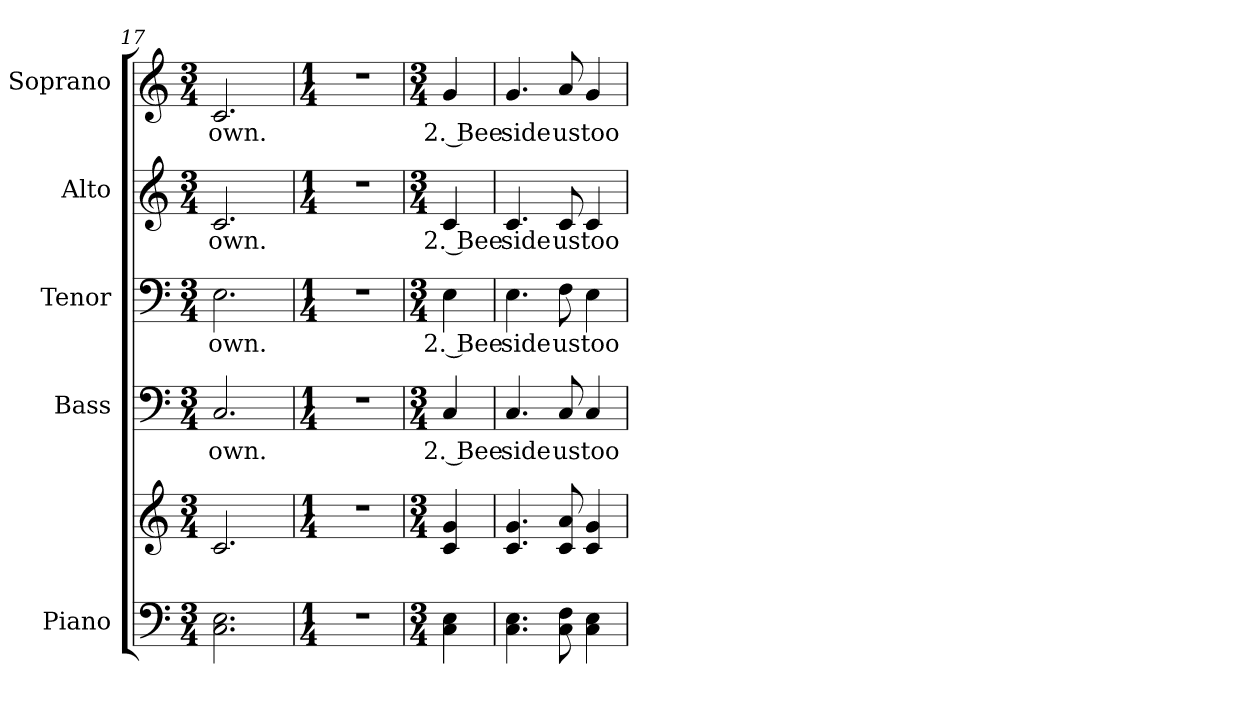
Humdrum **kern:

**kern	**kern	**kern	**text	**kern	**text	**kern	**text	**kern	**text
*part5	*part5	*part4	*part4	*part3	*part3	*part2	*part2	*part1	*part1
*staff6	*staff5	*staff4	*staff4	*staff3	*staff3	*staff2	*staff2	*staff1	*staff1
*I"Piano	*	*I"Bass	*	*I"Tenor	*	*I"Alto	*	*I"Soprano	*
*I'Pno.	*	*I'B.	*	*I'T.	*	*I'A.	*	*I'S.	*
!!LO:PB:g=z
*clefF4	*clefG2	*clefF4	*	*clefF4	*	*clefG2	*	*clefG2	*
*k[]	*k[]	*k[]	*	*k[]	*	*k[]	*	*k[]	*
*C:	*C:	*C:	*	*C:	*	*C:	*	*C:	*
*M3/4	*M3/4	*M3/4	*	*M3/4	*	*M3/4	*	*M3/4	*
=17	=17	=17	=17	=17	=17	=17	=17	=17	=17
!	!	!	!LO:LY:b:color=#000000	!	!	!	!	!	!
!	!	!	!	!	!LO:LY:b:color=#000000	!	!	!	!
!	!	!	!	!	!	!	!LO:LY:b:color=#000000	!	!
!	!	!	!	!	!	!	!	!	!LO:LY:b:color=#000000
2.Ci\ 2.Ei	2.ci/	2.Ci/	own.	2.Ei\	own.	2.ci/	own.	2.ci/	own.
!!LO:PB:g=z
=18	=18	=18	=18	=18	=18	=18	=18	=18	=18
*M1/4	*M1/4	*M1/4	*	*M1/4	*	*M1/4	*	*M1/4	*
!LO:N:vis=1	!LO:N:vis=1	!LO:N:vis=1	!	!LO:N:vis=1	!	!LO:N:vis=1	!	!LO:N:vis=1	!
4r	4r	4r	.	4r	.	4r	.	4r	.
=19	=19	=19	=19	=19	=19	=19	=19	=19	=19
*M3/4	*M3/4	*M3/4	*	*M3/4	*	*M3/4	*	*M3/4	*
!	!	!	!LO:LY:b:color=#000000	!	!	!	!	!	!
!	!	!	!	!	!LO:LY:b:color=#000000	!	!	!	!
!	!	!	!	!	!	!	!LO:LY:b:color=#000000	!	!
!	!	!	!	!	!	!	!	!	!LO:LY:b:color=#000000
4Ci\ 4Ei	4ci/ 4gi	4Ci/	2. Bee	4Ei\	2. Bee	4ci/	2. Bee	4gi/	2. Bee
=20	=20	=20	=20	=20	=20	=20	=20	=20	=20
!	!	!	!LO:LY:b:color=#000000	!	!	!	!	!	!
!	!	!	!	!	!LO:LY:b:color=#000000	!	!	!	!
!	!	!	!	!	!	!	!LO:LY:b:color=#000000	!	!
!	!	!	!	!	!	!	!	!	!LO:LY:b:color=#000000
4.Ci\ 4.Ei	4.ci/ 4.gi	4.Ci/	side	4.Ei\	side	4.ci/	side	4.gi/	side
!	!	!	!LO:LY:b:color=#000000	!	!	!	!	!	!
!	!	!	!	!	!LO:LY:b:color=#000000	!	!	!	!
!	!	!	!	!	!	!	!LO:LY:b:color=#000000	!	!
!	!	!	!	!	!	!	!	!	!LO:LY:b:color=#000000
8Ci\ 8Fi	8ci/ 8ai	8Ci/	us	8Fi\	us	8ci/	us	8ai/	us
!	!	!	!LO:LY:b:color=#000000	!	!	!	!	!	!
!	!	!	!	!	!LO:LY:b:color=#000000	!	!	!	!
!	!	!	!	!	!	!	!LO:LY:b:color=#000000	!	!
!	!	!	!	!	!	!	!	!	!LO:LY:b:color=#000000
4Ci\ 4Ei	4ci/ 4gi	4Ci/	too	4Ei\	too	4ci/	too	4gi/	too
=	=	=	=	=	=	=	=	=	=
*-	*-	*-	*-	*-	*-	*-	*-	*-	*-
